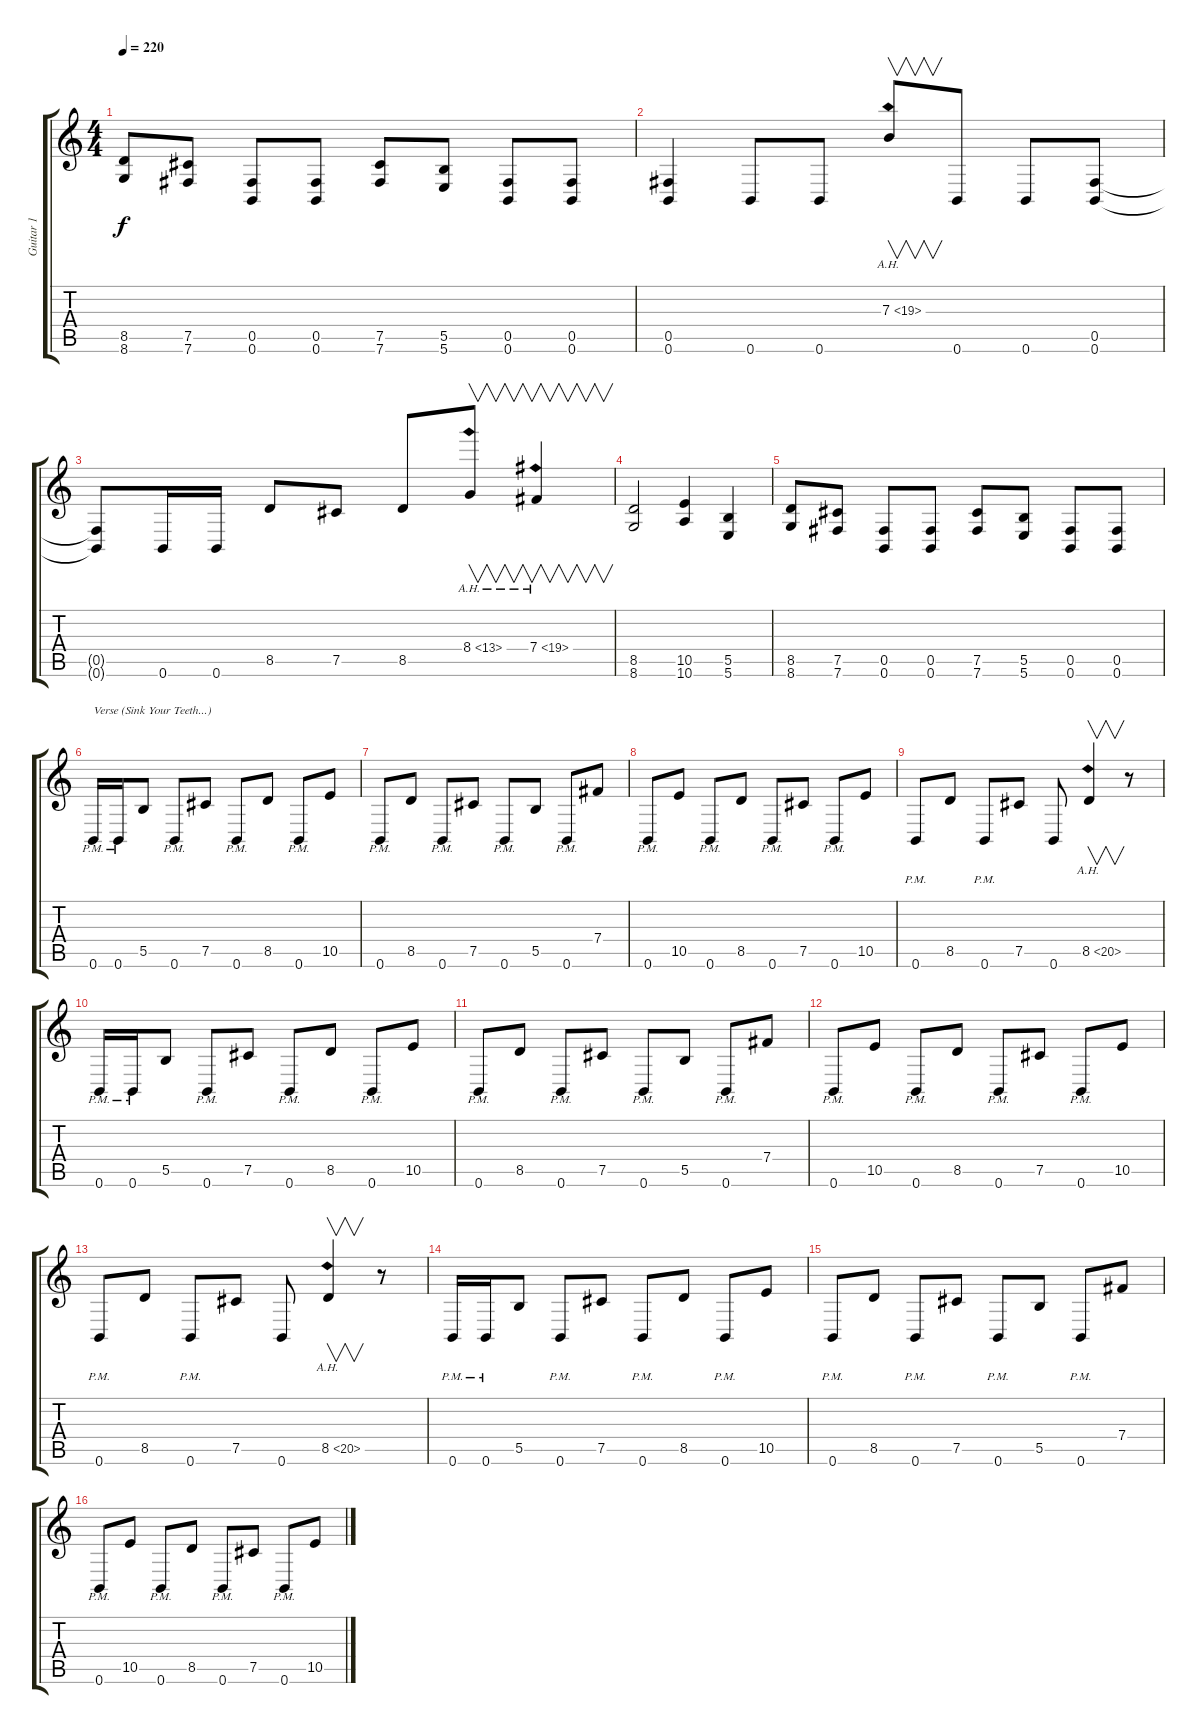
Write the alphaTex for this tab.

\track ("Guitar 1" "Guitar 1") {instrument distortionguitar}
\staff {score tabs}
\tuning (Db4 Ab3 E3 B2 Gb2 B1) {hide}
\ts (4 4)
\tempo 220
\clef g2
\ks c
(8.5 8.6).8{dy f} (7.5 7.6).8 (0.5 0.6).8 (0.5 0.6).8 (7.5 7.6).8 (5.5 5.6).8 (0.5 0.6).8 (0.5 0.6).8 |
(0.5 0.6).4 0.6.8 0.6.8 7.3{ah 12}.8{v instrument guitarharmonics} 0.6.8{instrument distortionguitar} 0.6.8 (0.5 0.6).8 |
(0.5{t} 0.6{t}).8 0.6.16 0.6.16 8.5.8 7.5.8 8.5.8 8.4{ah 5}.8{v instrument guitarharmonics} 7.4{ah 12}.4{v} |
(8.5 8.6).2{instrument distortionguitar} (10.5 10.6).4 (5.5 5.6).4 |
(8.5 8.6).8 (7.5 7.6).8 (0.5 0.6).8 (0.5 0.6).8 (7.5 7.6).8 (5.5 5.6).8 (0.5 0.6).8 (0.5 0.6).8 |
0.6{pm}.16{txt "Verse (Sink Your Teeth...)"} 0.6{pm}.16 5.5.8 0.6{pm}.8 7.5.8 0.6{pm}.8 8.5.8 0.6{pm}.8 10.5.8 |
0.6{pm}.8 8.5.8 0.6{pm}.8 7.5.8 0.6{pm}.8 5.5.8 0.6{pm}.8 7.4.8 |
0.6{pm}.8 10.5.8 0.6{pm}.8 8.5.8 0.6{pm}.8 7.5.8 0.6{pm}.8 10.5.8 |
0.6{pm}.8 8.5.8 0.6{pm}.8 7.5.8 0.6.8 8.5{ah 12}.4{v instrument guitarharmonics} r.8 |
0.6{pm}.16{instrument distortionguitar} 0.6{pm}.16 5.5.8 0.6{pm}.8 7.5.8 0.6{pm}.8 8.5.8 0.6{pm}.8 10.5.8 |
0.6{pm}.8 8.5.8 0.6{pm}.8 7.5.8 0.6{pm}.8 5.5.8 0.6{pm}.8 7.4.8 |
0.6{pm}.8 10.5.8 0.6{pm}.8 8.5.8 0.6{pm}.8 7.5.8 0.6{pm}.8 10.5.8 |
0.6{pm}.8 8.5.8 0.6{pm}.8 7.5.8 0.6.8 8.5{ah 12}.4{v instrument guitarharmonics} r.8 |
0.6{pm}.16{instrument distortionguitar} 0.6{pm}.16 5.5.8 0.6{pm}.8 7.5.8 0.6{pm}.8 8.5.8 0.6{pm}.8 10.5.8 |
0.6{pm}.8 8.5.8 0.6{pm}.8 7.5.8 0.6{pm}.8 5.5.8 0.6{pm}.8 7.4.8 |
0.6{pm}.8 10.5.8 0.6{pm}.8 8.5.8 0.6{pm}.8 7.5.8 0.6{pm}.8 10.5.8
